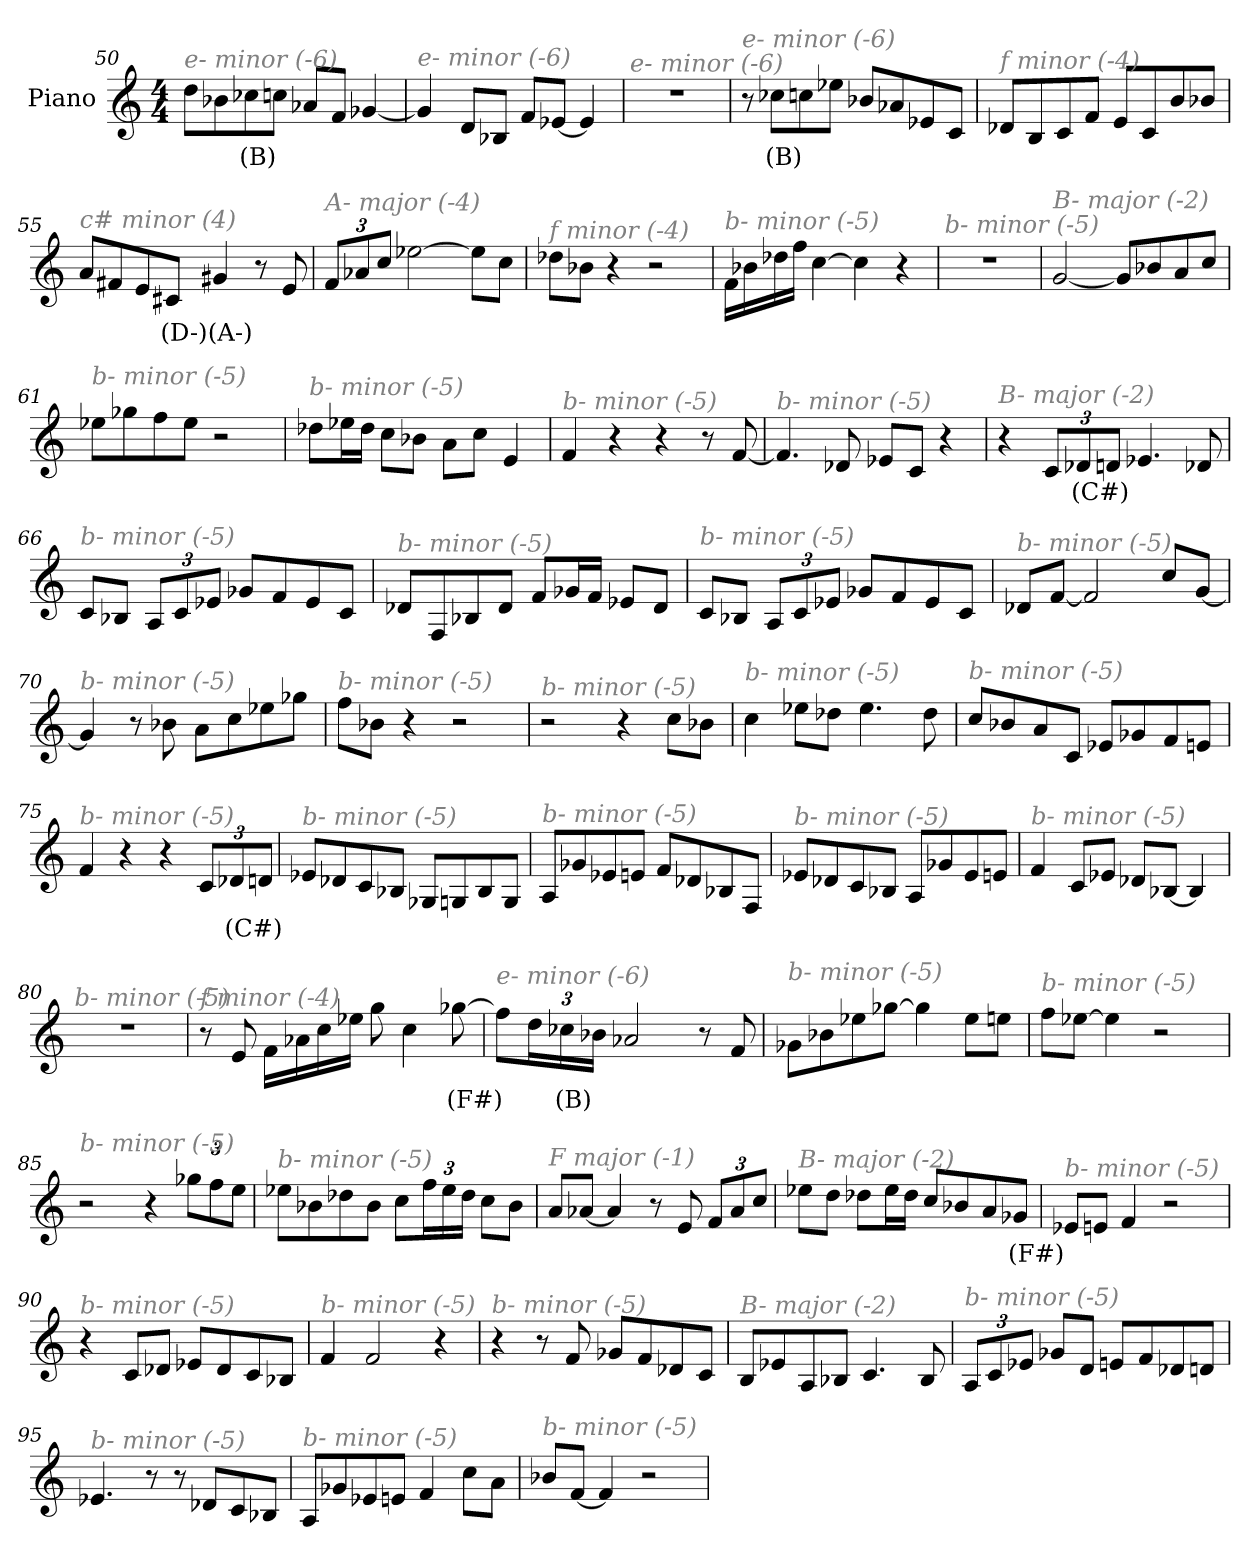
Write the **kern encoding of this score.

**kern	**text
*part1	*part1
*staff1	*staff1
*I"Piano	*
*I'Pno	*
*clefG2	*
*k[]	*
*M4/4	*
=50	=50
!LO:TX:i:color=#808080:t=e- minor (-6)	!
8dd\L	.
8b-X\	.
8cc-Xi\	(B)
8cc\J	.
8a-X/L	.
8f/J	.
[4g-X/	.
=51	=51
!LO:TX:i:color=#808080:t=e- minor (-6)	!
4g-/]	.
8d/L	.
8B-X/J	.
8f/L	.
[8e-X/J	.
4e-/]	.
=52	=52
!LO:TX:i:color=#808080:t=e- minor (-6)	!
1r	.
!!LO:LB:g=z
=53	=53
!LO:TX:i:color=#808080:t=e- minor (-6)	!
8r	.
8cc-Xi\L	(B)
8cc\	.
8ee-X\J	.
8b-X/L	.
8a-X/	.
8e-X/	.
8c/J	.
=54	=54
!LO:TX:i:color=#808080:t=f minor (-4)	!
8d-X/L	.
8B/	.
8c/	.
8f/J	.
8e/L	.
8c/	.
8b/	.
8b-X/J	.
=55	=55
!LO:TX:i:color=#808080:t=c# minor (4)	!
8a/L	.
8f#X/	.
8e/	.
8c#Xi/J	(D-)
4g#Xi/	(A-)
8r	.
8e/	.
=56	=56
*Xbrackettup	*
!LO:TX:i:color=#808080:t=A- major (-4)	!
12f/L	.
12a-X/	.
12cc/J	.
[2ee-X\	.
8ee-\L]	.
8cc\J	.
!!LO:LB:g=z
=57	=57
!LO:TX:i:color=#808080:t=f minor (-4)	!
8dd-X\L	.
8b-X\J	.
4r	.
2r	.
=58	=58
!LO:TX:i:color=#808080:t=b- minor (-5)	!
16f\LL	.
16b-X\	.
16dd-X\	.
16ff\JJ	.
[4cc\	.
4cc\]	.
4r	.
=59	=59
!LO:TX:i:color=#808080:t=b- minor (-5)	!
1r	.
=60	=60
!LO:TX:i:color=#808080:t=B- major (-2)	!
[2g/	.
8g/L]	.
8b-X/	.
8a/	.
8cc/J	.
=61	=61
!LO:TX:i:color=#808080:t=b- minor (-5)	!
8ee-X\L	.
8gg-X\	.
8ff\	.
8ee-\J	.
2r	.
!!LO:LB:g=z
=62	=62
!LO:TX:i:color=#808080:t=b- minor (-5)	!
8dd-X\L	.
16ee-X\L	.
16dd-\JJ	.
8cc\L	.
8b-X\J	.
8a\L	.
8cc\J	.
4e/	.
=63	=63
!LO:TX:i:color=#808080:t=b- minor (-5)	!
4f/	.
4r	.
4r	.
8r	.
[8f/	.
=64	=64
!LO:TX:i:color=#808080:t=b- minor (-5)	!
4.f/]	.
8d-X/	.
8e-X/L	.
8c/J	.
4r	.
=65	=65
!LO:TX:i:color=#808080:t=B- major (-2)	!
4r	.
12c/L	.
12d-Xi/	(C#)
12d/J	.
4.e-X/	.
8d-X/	.
!!LO:LB:g=z
=66	=66
!LO:TX:i:color=#808080:t=b- minor (-5)	!
8c/L	.
8B-X/J	.
12A/L	.
12c/	.
12e-X/J	.
8g-X/L	.
8f/	.
8e-/	.
8c/J	.
=67	=67
!LO:TX:i:color=#808080:t=b- minor (-5)	!
8d-X/L	.
8F/	.
8B-X/	.
8d-/J	.
8f/L	.
16g-X/L	.
16f/JJ	.
8e-X/L	.
8d-/J	.
=68	=68
!LO:TX:i:color=#808080:t=b- minor (-5)	!
8c/L	.
8B-X/J	.
12A/L	.
12c/	.
12e-X/J	.
8g-X/L	.
8f/	.
8e-/	.
8c/J	.
=69	=69
!LO:TX:i:color=#808080:t=b- minor (-5)	!
8d-X/L	.
[8f/J	.
2f/]	.
8cc/L	.
[8g/J	.
!!LO:LB:g=z
=70	=70
!LO:TX:i:color=#808080:t=b- minor (-5)	!
4g/]	.
8r	.
8b-X\	.
8a\L	.
8cc\	.
8ee-X\	.
8gg-X\J	.
=71	=71
!LO:TX:i:color=#808080:t=b- minor (-5)	!
8ff\L	.
8b-X\J	.
4r	.
2r	.
=72	=72
!LO:TX:i:color=#808080:t=b- minor (-5)	!
2r	.
4r	.
8cc\L	.
8b-X\J	.
=73	=73
!LO:TX:i:color=#808080:t=b- minor (-5)	!
4cc\	.
8ee-X\L	.
8dd-X\J	.
4.ee-\	.
8dd-\	.
=74	=74
!LO:TX:i:color=#808080:t=b- minor (-5)	!
8cc/L	.
8b-X/	.
8a/	.
8c/J	.
8e-X/L	.
8g-X/	.
8f/	.
8en/J	.
!!LO:LB:g=z
=75	=75
!LO:TX:i:color=#808080:t=b- minor (-5)	!
4f/	.
4r	.
4r	.
12c/L	.
12d-Xi/	(C#)
12d/J	.
=76	=76
!LO:TX:i:color=#808080:t=b- minor (-5)	!
8e-X/L	.
8d-X/	.
8c/	.
8B-X/J	.
8G-X/L	.
8Gn/	.
8B-/	.
8G/J	.
=77	=77
!LO:TX:i:color=#808080:t=b- minor (-5)	!
8A/L	.
8g-X/	.
8e-X/	.
8en/J	.
8f/L	.
8d-X/	.
8B-X/	.
8F/J	.
=78	=78
!LO:TX:i:color=#808080:t=b- minor (-5)	!
8e-X/L	.
8d-X/	.
8c/	.
8B-X/J	.
8A/L	.
8g-X/	.
8e-/	.
8en/J	.
!!LO:LB:g=z
=79	=79
!LO:TX:i:color=#808080:t=b- minor (-5)	!
4f/	.
8c/L	.
8e-X/J	.
8d-X/L	.
[8B-X/J	.
4B-/]	.
=80	=80
!LO:TX:i:color=#808080:t=b- minor (-5)	!
1r	.
=81	=81
!LO:TX:i:color=#808080:t=f minor (-4)	!
8r	.
8e/	.
16f\LL	.
16a-X\	.
16cc\	.
16ee-X\JJ	.
8gg\	.
4cc\	.
[8gg-Xi\	(F#)
=82	=82
!LO:TX:i:color=#808080:t=e- minor (-6)	!
8ff#\L]	.
24dd\L	.
24cc-Xi\	(B)
24b-X\JJ	.
2a-X/	.
8r	.
8f/	.
=83	=83
!LO:TX:i:color=#808080:t=b- minor (-5)	!
8g-X\L	.
8b-X\	.
8ee-X\	.
[8gg-X\J	.
4gg-\]	.
8ee-\L	.
8een\J	.
!!LO:LB:g=z
=84	=84
!LO:TX:i:color=#808080:t=b- minor (-5)	!
8ff\L	.
[8ee-X\J	.
4ee-\]	.
2r	.
=85	=85
!LO:TX:i:color=#808080:t=b- minor (-5)	!
2r	.
4r	.
12gg-X\L	.
12ff\	.
12ee\J	.
=86	=86
!LO:TX:i:color=#808080:t=b- minor (-5)	!
8ee-X\L	.
8b-X\	.
8dd-X\	.
8b-\J	.
8cc\L	.
24ff\L	.
24ee-\	.
24dd-\JJ	.
8cc\L	.
8b-\J	.
=87	=87
!LO:TX:i:color=#808080:t=F major (-1)	!
8a/L	.
[8a-X/J	.
4a-/]	.
8r	.
8e/	.
12f/L	.
12a-/	.
12cc/J	.
!!LO:LB:g=z
=88	=88
!LO:TX:i:color=#808080:t=B- major (-2)	!
8ee-X\L	.
8dd\J	.
8dd-X\L	.
16ee-\L	.
16dd-\JJ	.
8cc/L	.
8b-X/	.
8a/	.
8g-Xi/J	(F#)
=89	=89
!LO:TX:i:color=#808080:t=b- minor (-5)	!
8e-X/L	.
8en/J	.
4f/	.
2r	.
=90	=90
!LO:TX:i:color=#808080:t=b- minor (-5)	!
4r	.
8c/L	.
8d-X/J	.
8e-X/L	.
8d-/	.
8c/	.
8B-X/J	.
=91	=91
!LO:TX:i:color=#808080:t=b- minor (-5)	!
4f/	.
2f/	.
4r	.
=92	=92
!LO:TX:i:color=#808080:t=b- minor (-5)	!
4r	.
8r	.
8f/	.
8g-X/L	.
8f/	.
8d-X/	.
8c/J	.
!!LO:PB:g=z
=93	=93
!LO:TX:i:color=#808080:t=B- major (-2)	!
8B/L	.
8e-X/	.
8A/	.
8B-X/J	.
4.c/	.
8B-/	.
=94	=94
!LO:TX:i:color=#808080:t=b- minor (-5)	!
12A/L	.
12c/	.
12e-X/J	.
8g-X/L	.
8d/J	.
8en/L	.
8f/	.
8d-X/	.
8dn/J	.
=95	=95
!LO:TX:i:color=#808080:t=b- minor (-5)	!
4.e-X/	.
8r	.
8r	.
8d-X/L	.
8c/	.
8B-X/J	.
=96	=96
!LO:TX:i:color=#808080:t=b- minor (-5)	!
8A/L	.
8g-X/	.
8e-X/	.
8en/J	.
4f/	.
8cc\L	.
8a\J	.
!!LO:LB:g=z
=97	=97
!LO:TX:i:color=#808080:t=b- minor (-5)	!
8b-X/L	.
[8f/J	.
4f/]	.
2r	.
=	=
*-	*-
